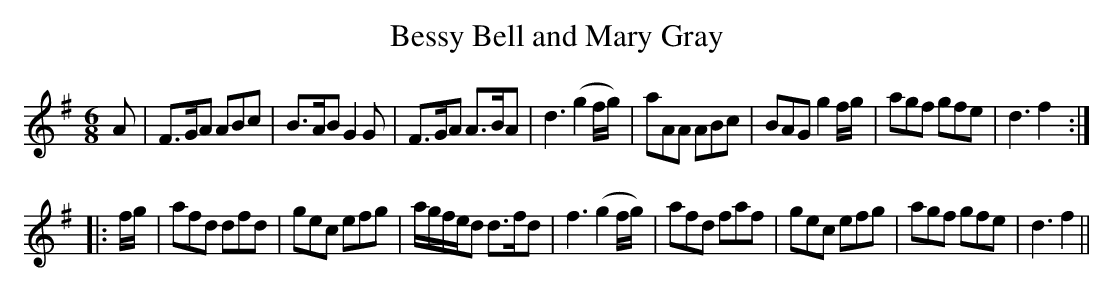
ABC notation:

X:1
T:Bessy Bell and Mary Gray
L:1/8
M:6/8
K:D Mix
A | F>GA ABc | B>AB G2G | F>GA A>BA | d3 (g2f/g/) | aAA ABc | BAG g2 f/g/ | agf gfe | d3f2 :|
|: f/g/ | afd dfd | gec efg | a/g/f/e/d d>fd | f3 (g2f/g/) | afd faf | gec efg | agf gfe | d3f2 ||
